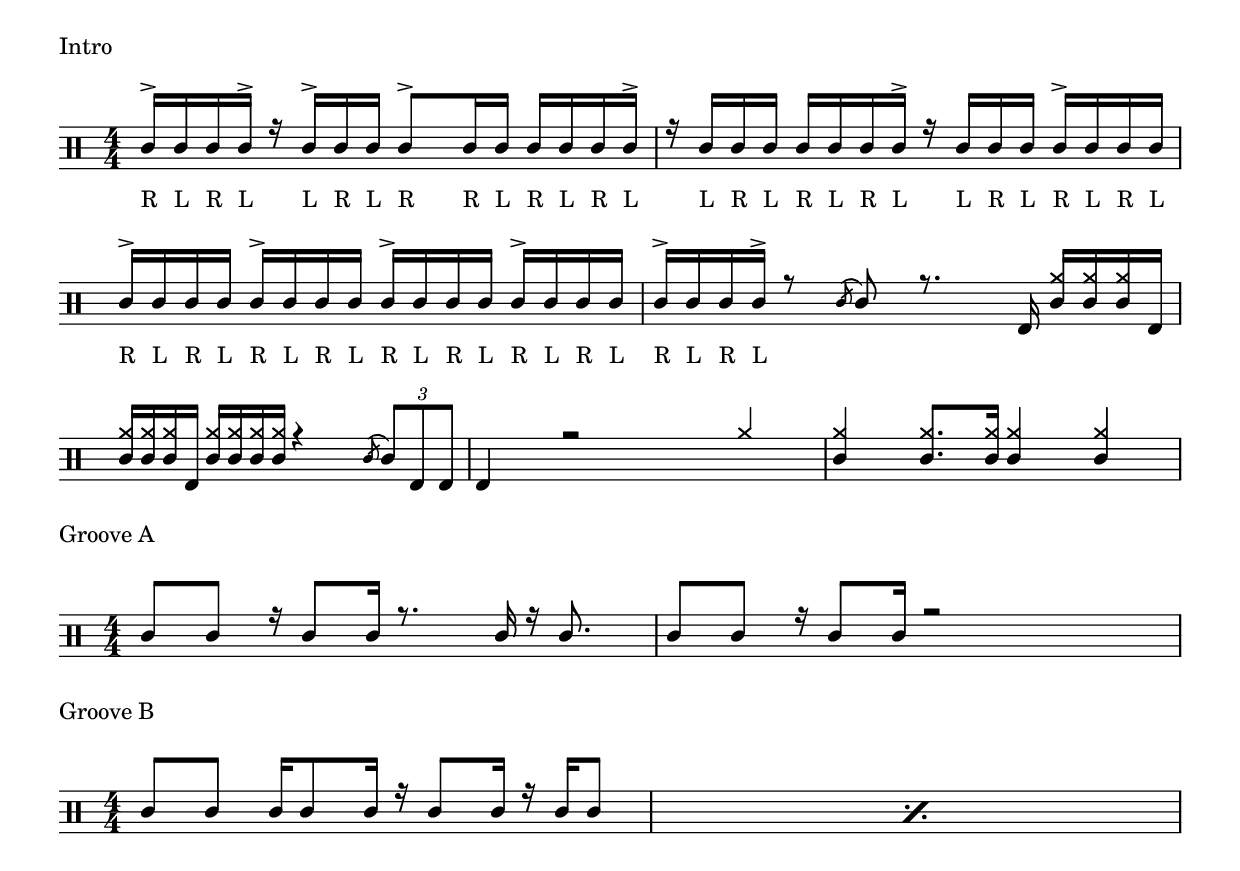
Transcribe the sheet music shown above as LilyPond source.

\version "2.18.2"
\include "../layout/layout.ly"

% \header {
%   title = "Yatra Ta"
%   subtitle = "Tania Maria"
% }

\markup {\raise #4.0 "Intro" }
\score {
  \new DrumStaff <<
    %\tempo 4 = 85
    \drummode {
      \time 4/4
      <<
        \new DrumVoice {
          \voiceUP
          sn16\accent\rid sn16\led sn16\rid sna16\accent\led
          r16 sna16\accent\led sn16\rid sn16\led
          sna8\accent\rid sn16\rid sn16\led 
          sn16\rid sn16\led sn16\rid sna16\accent\led
        }
      >>
      <<
        \new DrumVoice {
          \voiceUP
          r16 sn16\led sn16\rid sn16\led
          sn16\rid sn16\led sn16\rid sna16\accent\led
          r16 sn16\led sn16\rid sn16\led
          sna16\accent\rid sn16\led sn16\rid sn16\led
        }
      >>
      <<
        \new DrumVoice {
          \voiceUP
          sna16\accent\rid sn16\led sn16\rid sn16\led
          sna16\accent\rid sn16\led sn16\rid sn16\led
          sna16\accent\rid sn16\led sn16\rid sn16\led
          sna16\accent\rid sn16\led sn16\rid sn16\led
        }
      >>
      <<
        \new DrumVoice {
          \voiceUP
          sna16\accent\rid sn16\led sn16\rid sna16\accent\led
          r8 \flam snd8
          r8. bd16
          <hh sn>16 <hh sn>16 <hh sn>16 bd16
        }
      >>
      <<
        \new DrumVoice {
          \voiceUP
          <hh sn>16 <hh sn>16 <hh sn>16 bd16
          <hh sn>16 <hh sn>16 <hh sn>16 <hh sn>16
          r4
          \flam \times 2/3 { snd8 bd8 bd8 }
        }
      >>
      <<
        \new DrumVoice {
          \voiceUP
          bd4 r2 hh4
        }
      >>
      <<
        \new DrumVoice {
          \voiceUP
          <hh sn>4 <hh sn>8. <hh sn>16 <hh sn>4 <hh sn>4
        }
      >>
    }
  >>
}

\markup {\raise #4.0 "Groove A" }
\score {
  \new DrumStaff <<
    %\tempo 4 = 85
    \drummode {
      \time 4/4
      <<
        \new DrumVoice {
          \voiceUP
          sn8 sn
          r16 sn8 sn16
          r8. sn16
          r16 sn8.

          sn8 sn
          r16 sn8 sn16
          r2
        }
      >>
    }
  >>
}

\markup {\raise #4.0 "Groove B" }
\score {
  \new DrumStaff <<
    %\tempo 4 = 85
    \drummode {
      \time 4/4
      <<
        \repeat percent 2{
          \new DrumVoice {
            \voiceUP
            sn8 sn
            sn16 sn8 sn16
            r16 sn8 sn16
            r16 sn16 sn8
          }
        }
      >>
    }
  >>
}
